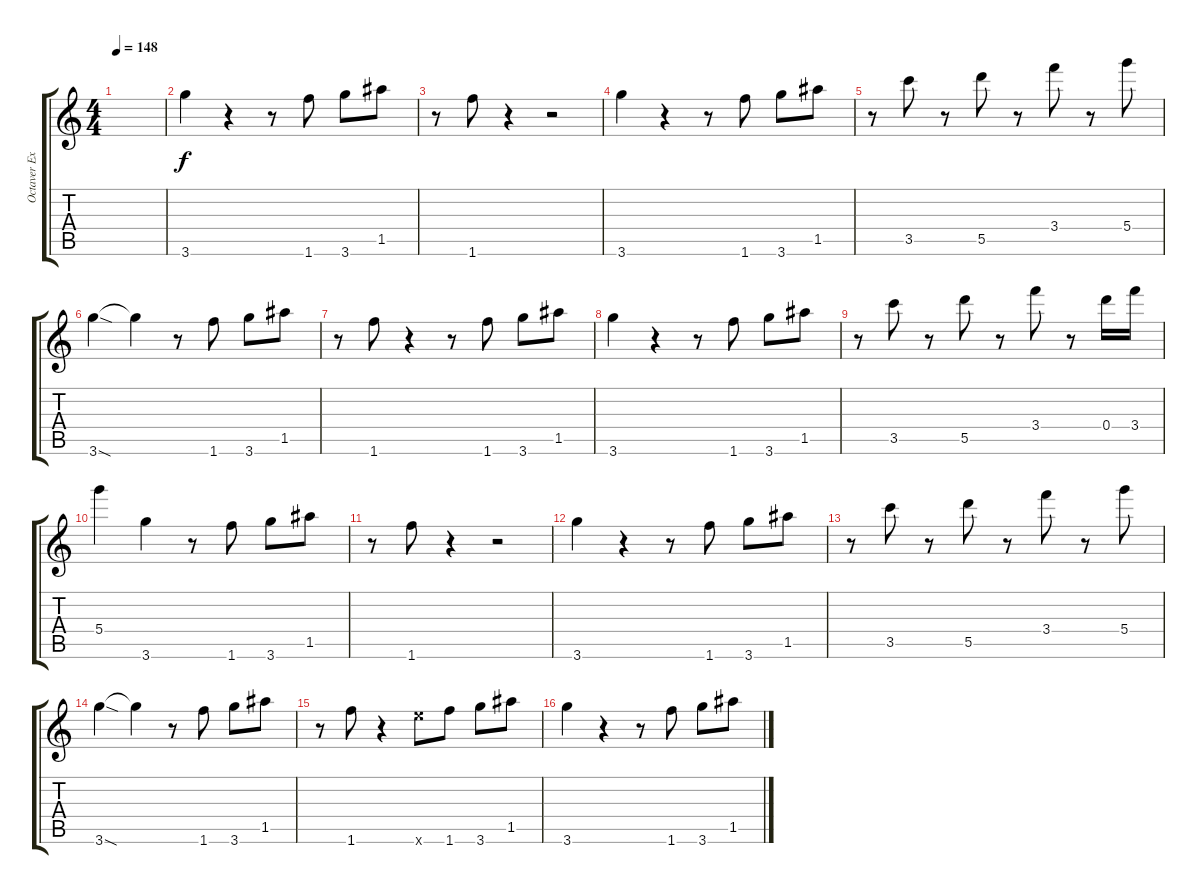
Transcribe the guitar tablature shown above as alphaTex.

\track ("Octaver Extra high" "Octaver Ex") {instrument distortionguitar}
\staff {score tabs}
\tuning (E6 B5 G5 D5 A4 E4) {hide}
\ts (4 4)
\tempo 148
\clef g2
\ks c
|
3.6.4 r.4 r.8 1.6.8 3.6.8 1.5.8 |
r.8 1.6.8 r.4 r.2 |
3.6.4 r.4 r.8 1.6.8 3.6.8 1.5.8 |
r.8 3.5.8 r.8 5.5.8 r.8 3.4.8 r.8 5.4.8 |
3.6{sod}.4 3.6{t}.4 r.8 1.6.8 3.6.8 1.5.8 |
r.8 1.6.8 r.4 r.8 1.6.8 3.6.8 1.5.8 |
3.6.4 r.4 r.8 1.6.8 3.6.8 1.5.8 |
r.8 3.5.8 r.8 5.5.8 r.8 3.4.8 r.8 0.4.16 3.4.16 |
5.4.4 3.6.4 r.8 1.6.8 3.6.8 1.5.8 |
r.8 1.6.8 r.4 r.2 |
3.6.4 r.4 r.8 1.6.8 3.6.8 1.5.8 |
r.8 3.5.8 r.8 5.5.8 r.8 3.4.8 r.8 5.4.8 |
3.6{sod}.4 3.6{t}.4 r.8 1.6.8 3.6.8 1.5.8 |
r.8 1.6.8 r.4 0.6{x}.8 1.6.8 3.6.8 1.5.8 |
3.6.4 r.4 r.8 1.6.8 3.6.8 1.5.8
